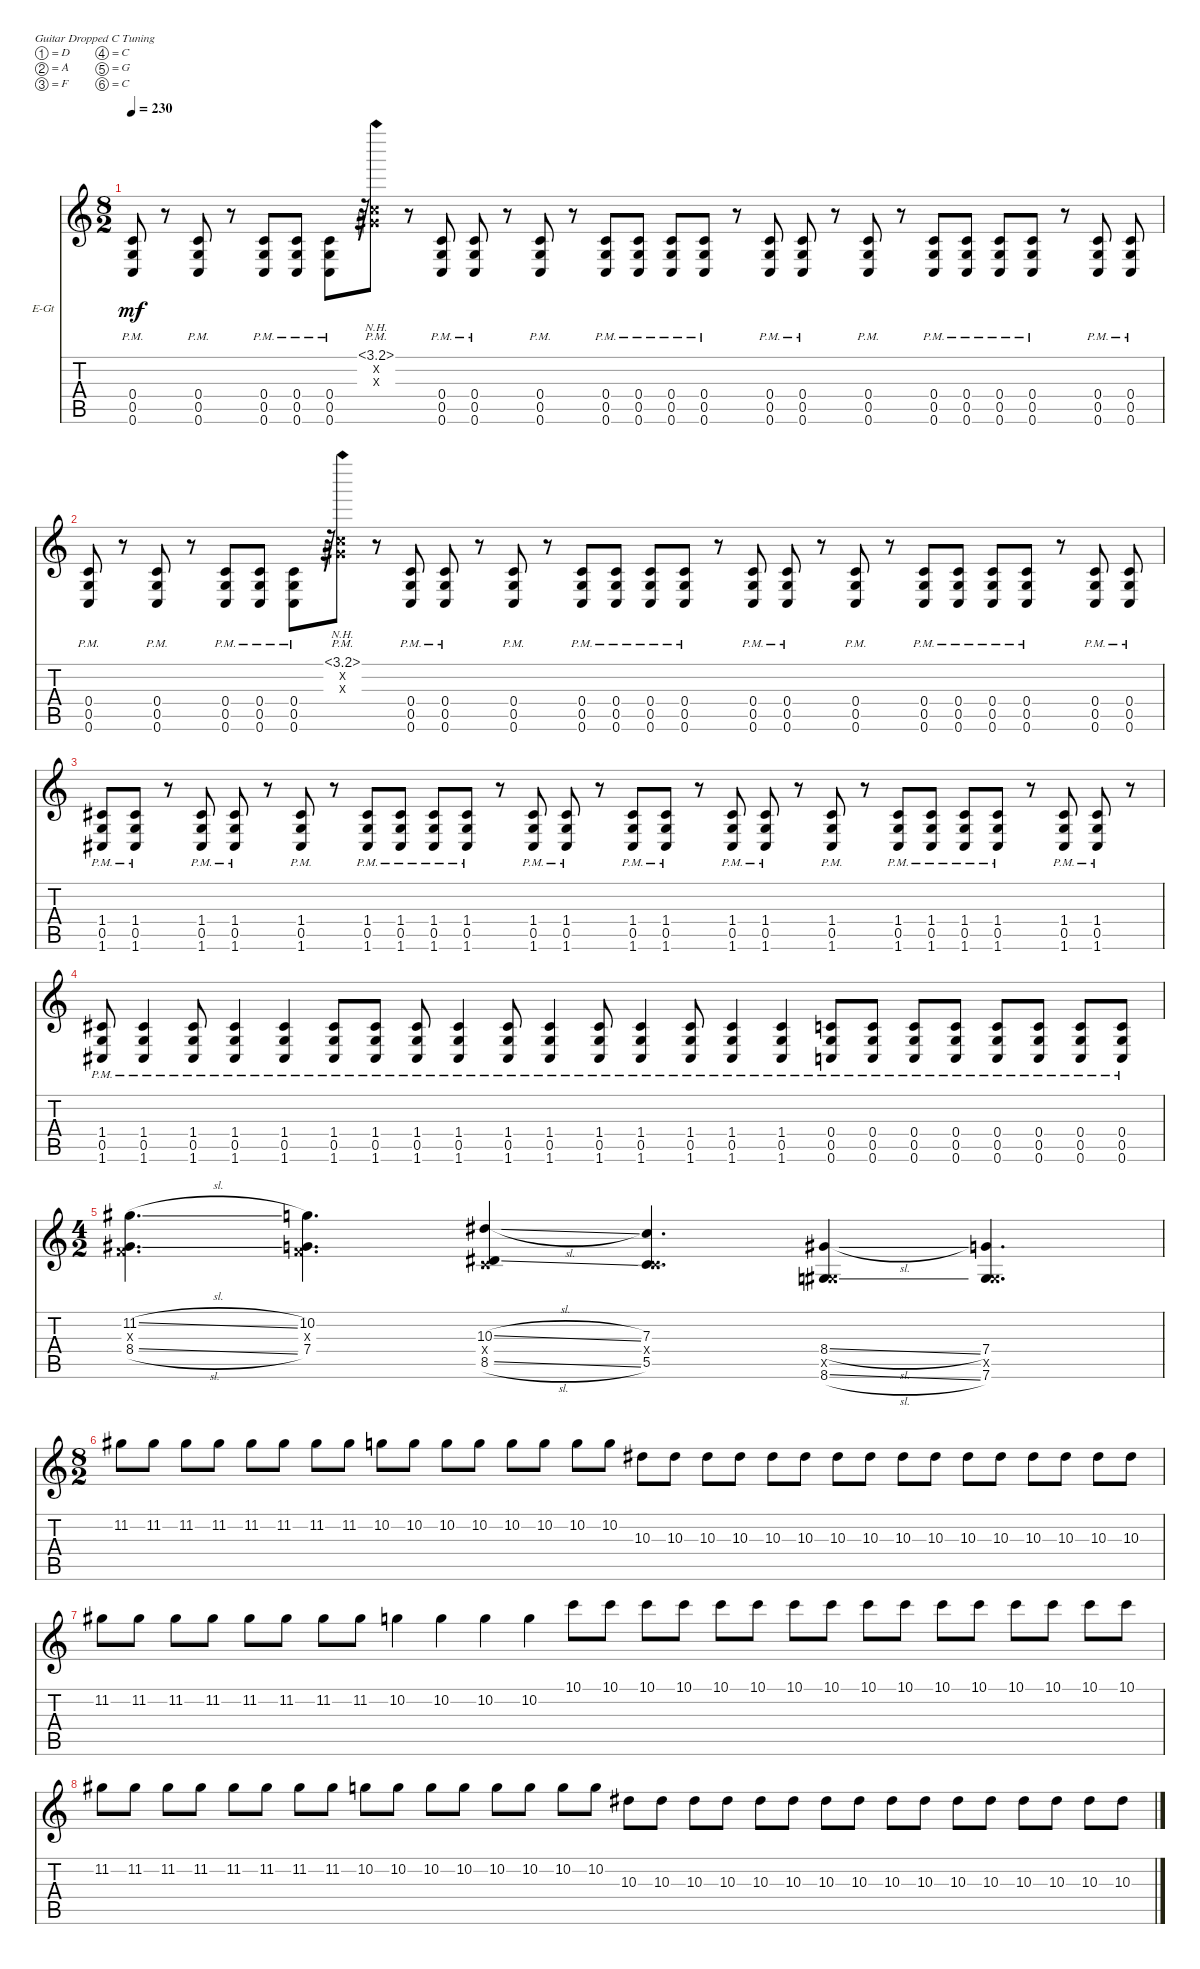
\defaultSystemsLayout 4
\bracketExtendMode nobrackets
\firstSystemTrackNameOrientation horizontal
\otherSystemsTrackNameOrientation horizontal
\track ("Gajic" "E-Gt") {instrument distortionguitar}
\staff {score tabs}
\tuning (D4 A3 F3 C3 G2 C2)
\ts (8 2)
\tempo 230
\clef g2
\ks c
(0.6{pm} 0.5{pm} 0.4{pm}).8{dy mf} r.8 (0.4{pm} 0.5{pm} 0.6{pm}).8 r.8 (0.6{pm} 0.5{pm} 0.4{pm}).8 (0.6{pm} 0.4{pm} 0.5{pm}).8 (0.6{pm} 0.5{pm} 0.4{pm}).8 r.64 (3.3{pm x} 3.2{pm x} 3.1{nh pm}).8 r.8 (0.6{pm} 0.5{pm} 0.4{pm}).8 (0.4{pm} 0.5{pm} 0.6{pm}).8 r.8 (0.6{pm} 0.5{pm} 0.4{pm}).8 r.8 (0.6{pm} 0.5{pm} 0.4{pm}).8 (0.6{pm} 0.4{pm} 0.5{pm}).8 (0.6{pm} 0.5{pm} 0.4{pm}).8 (0.6{pm} 0.5{pm} 0.4{pm}).8 r.8 (0.6{pm} 0.5{pm} 0.4{pm}).8 (0.4{pm} 0.5{pm} 0.6{pm}).8 r.8 (0.6{pm} 0.5{pm} 0.4{pm}).8 r.8 (0.6{pm} 0.5{pm} 0.4{pm}).8 (0.6{pm} 0.4{pm} 0.5{pm}).8 (0.6{pm} 0.5{pm} 0.4{pm}).8 (0.6{pm} 0.5{pm} 0.4{pm}).8 r.8 (0.6{pm} 0.5{pm} 0.4{pm}).8 (0.4{pm} 0.5{pm} 0.6{pm}).8 |
(0.6{pm} 0.5{pm} 0.4{pm}).8 r.8 (0.4{pm} 0.5{pm} 0.6{pm}).8 r.8 (0.6{pm} 0.5{pm} 0.4{pm}).8 (0.6{pm} 0.4{pm} 0.5{pm}).8 (0.6{pm} 0.5{pm} 0.4{pm}).8 r.64 (3.3{pm x} 3.2{pm x} 3.1{nh pm}).8 r.8 (0.6{pm} 0.5{pm} 0.4{pm}).8 (0.4{pm} 0.5{pm} 0.6{pm}).8 r.8 (0.6{pm} 0.5{pm} 0.4{pm}).8 r.8 (0.6{pm} 0.5{pm} 0.4{pm}).8 (0.6{pm} 0.4{pm} 0.5{pm}).8 (0.6{pm} 0.5{pm} 0.4{pm}).8 (0.6{pm} 0.5{pm} 0.4{pm}).8 r.8 (0.6{pm} 0.5{pm} 0.4{pm}).8 (0.4{pm} 0.5{pm} 0.6{pm}).8 r.8 (0.6{pm} 0.5{pm} 0.4{pm}).8 r.8 (0.6{pm} 0.5{pm} 0.4{pm}).8 (0.6{pm} 0.4{pm} 0.5{pm}).8 (0.6{pm} 0.5{pm} 0.4{pm}).8 (0.6{pm} 0.5{pm} 0.4{pm}).8 r.8 (0.6{pm} 0.5{pm} 0.4{pm}).8 (0.4{pm} 0.5{pm} 0.6{pm}).8 |
(1.6{pm} 0.5{pm} 1.4{pm}).8 (1.6{pm} 0.5{pm} 1.4{pm}).8 r.8 (1.6{pm} 0.5{pm} 1.4{pm}).8 (1.6{pm} 0.5{pm} 1.4{pm}).8 r.8 (1.6{pm} 0.5{pm} 1.4{pm}).8 r.8 (1.6{pm} 0.5{pm} 1.4{pm}).8 (1.6{pm} 0.5{pm} 1.4{pm}).8 (1.6{pm} 0.5{pm} 1.4{pm}).8 (1.6{pm} 0.5{pm} 1.4{pm}).8 r.8 (1.6{pm} 0.5{pm} 1.4{pm}).8 (1.6{pm} 0.5{pm} 1.4{pm}).8 r.8 (1.6{pm} 0.5{pm} 1.4{pm}).8 (1.6{pm} 0.5{pm} 1.4{pm}).8 r.8 (1.6{pm} 0.5{pm} 1.4{pm}).8 (1.6{pm} 0.5{pm} 1.4{pm}).8 r.8 (1.6{pm} 0.5{pm} 1.4{pm}).8 r.8 (1.6{pm} 0.5{pm} 1.4{pm}).8 (1.6{pm} 0.5{pm} 1.4{pm}).8 (1.6{pm} 0.5{pm} 1.4{pm}).8 (1.6{pm} 0.5{pm} 1.4{pm}).8 r.8 (1.6{pm} 0.5{pm} 1.4{pm}).8 (1.6{pm} 0.5{pm} 1.4{pm}).8 r.8 |
(1.6{pm} 0.5{pm} 1.4{pm}).8 (1.6{pm} 0.5{pm} 1.4{pm}).4 (1.6{pm} 0.5{pm} 1.4{pm}).8 (1.6{pm} 0.5{pm} 1.4{pm}).4 (1.6{pm} 0.5{pm} 1.4{pm}).4 (1.6{pm} 0.5{pm} 1.4{pm}).8 (1.6{pm} 0.5{pm} 1.4{pm}).8 (1.6{pm} 0.5{pm} 1.4{pm}).8 (1.6{pm} 0.5{pm} 1.4{pm}).4 (1.6{pm} 0.5{pm} 1.4{pm}).8 (1.6{pm} 0.5{pm} 1.4{pm}).4 (1.6{pm} 0.5{pm} 1.4{pm}).8 (1.6{pm} 0.5{pm} 1.4{pm}).4 (1.6{pm} 0.5{pm} 1.4{pm}).8 (1.6{pm} 0.5{pm} 1.4{pm}).4 (1.6{pm} 0.5{pm} 1.4{pm}).4 (0.6{pm} 0.5{pm} 0.4{pm}).8 (0.6{pm} 0.4{pm} 0.5{pm}).8 (0.6{pm} 0.5{pm} 0.4{pm}).8 (0.6{pm} 0.4{pm} 0.5{pm}).8 (0.6{pm} 0.5{pm} 0.4{pm}).8 (0.6{pm} 0.4{pm} 0.5{pm}).8 (0.6{pm} 0.5{pm} 0.4{pm}).8 (0.6{pm} 0.4{pm} 0.5{pm}).8 |
\ts (4 2)
(8.4{sl} 11.2{sl} 0.3{x}).4{d} (7.4 10.2 0.3{x}).4{d} (8.5{sl} 10.3{sl} 0.4{x}).4 (5.5 7.3 0.4{x}).4{d} (8.6{sl} 8.4{sl} 0.5{x}).4 (7.6 7.4 0.5{x}).4{d} |
\ts (8 2)
11.2.8 11.2.8 11.2.8 11.2.8 11.2.8 11.2.8 11.2.8 11.2.8 10.2.8 10.2.8 10.2.8 10.2.8 10.2.8 10.2.8 10.2.8 10.2.8 10.3.8 10.3.8 10.3.8 10.3.8 10.3.8 10.3.8 10.3.8 10.3.8 10.3.8 10.3.8 10.3.8 10.3.8 10.3.8 10.3.8 10.3.8 10.3.8 |
11.2.8 11.2.8 11.2.8 11.2.8 11.2.8 11.2.8 11.2.8 11.2.8 10.2.4 10.2.4 10.2.4 10.2.4 10.1.8 10.1.8 10.1.8 10.1.8 10.1.8 10.1.8 10.1.8 10.1.8 10.1.8 10.1.8 10.1.8 10.1.8 10.1.8 10.1.8 10.1.8 10.1.8 |
11.2.8 11.2.8 11.2.8 11.2.8 11.2.8 11.2.8 11.2.8 11.2.8 10.2.8 10.2.8 10.2.8 10.2.8 10.2.8 10.2.8 10.2.8 10.2.8 10.3.8 10.3.8 10.3.8 10.3.8 10.3.8 10.3.8 10.3.8 10.3.8 10.3.8 10.3.8 10.3.8 10.3.8 10.3.8 10.3.8 10.3.8 10.3.8
